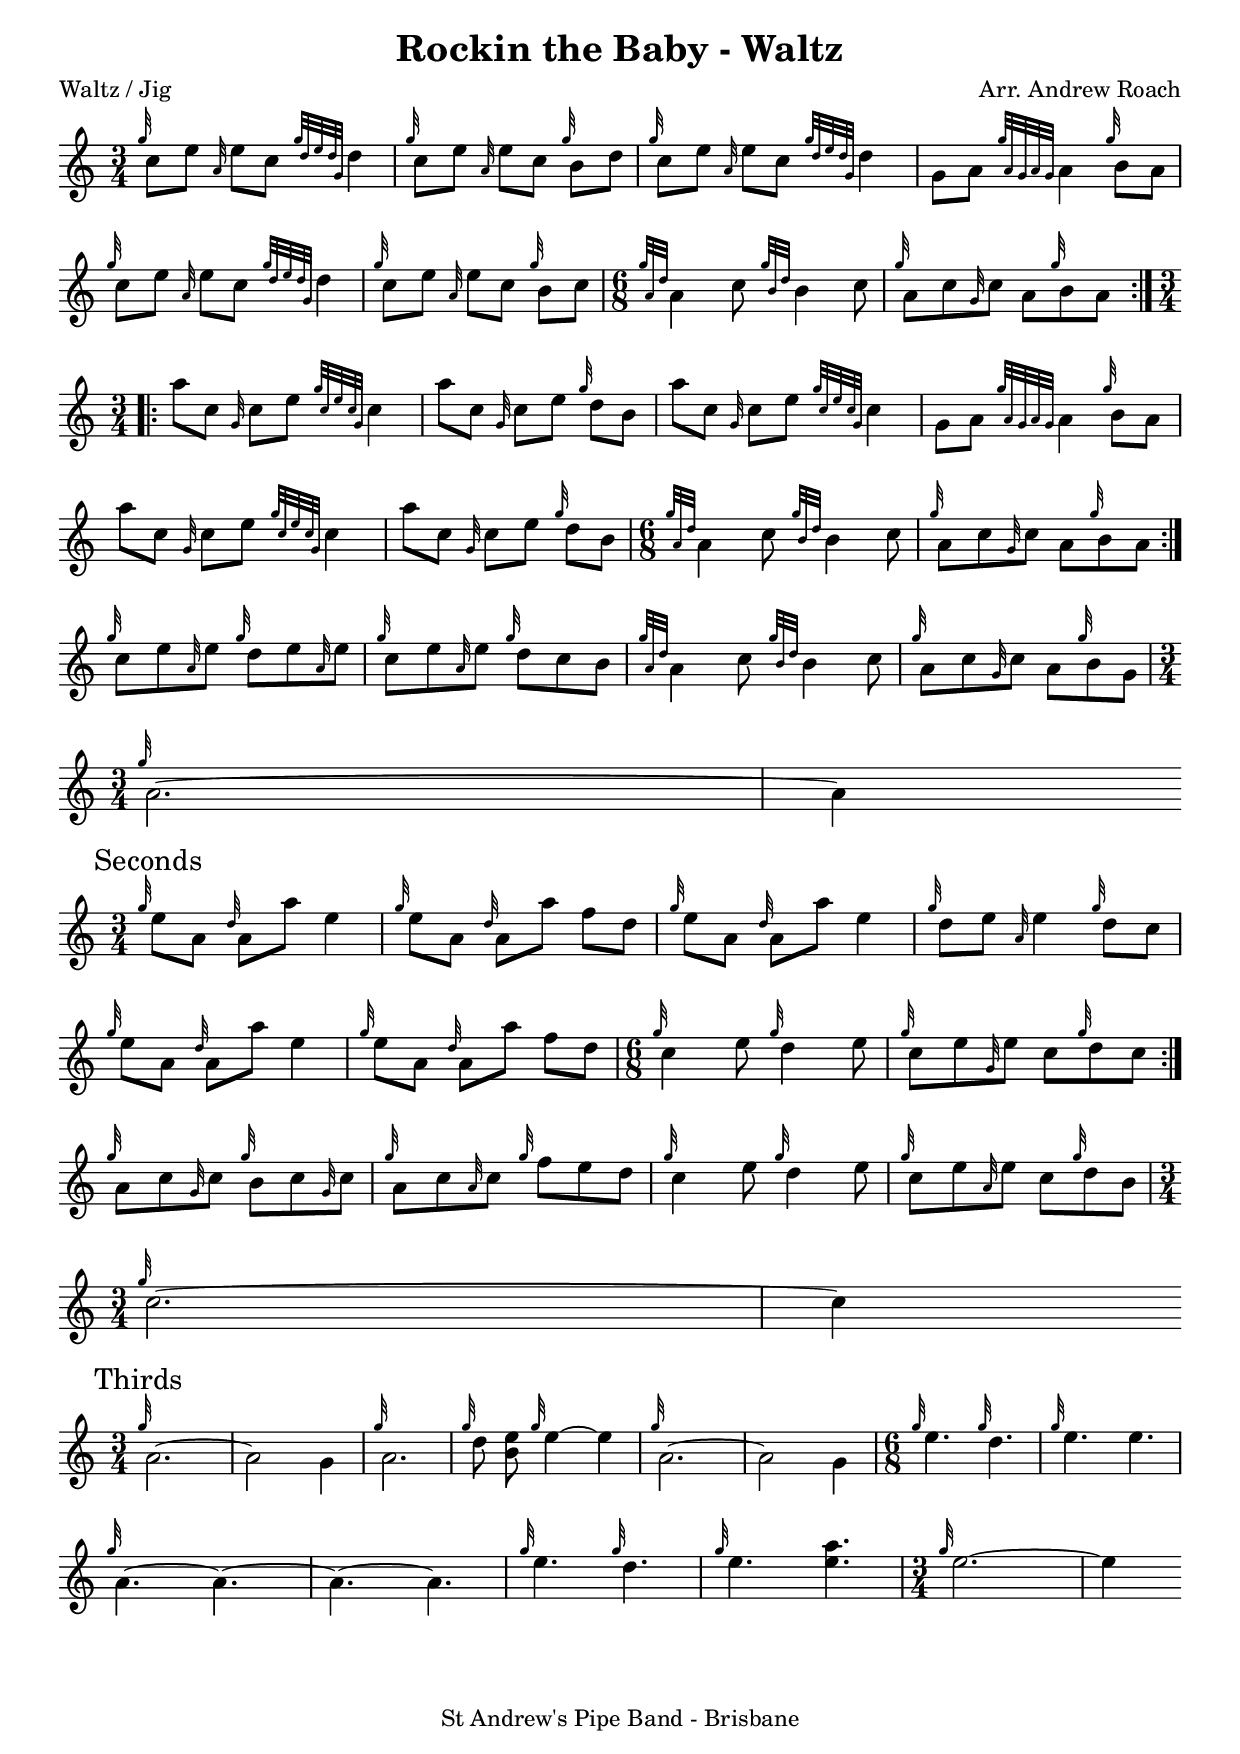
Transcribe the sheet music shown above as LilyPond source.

\version "2.18.2"
\include "bagpipe.ly"
\include "../../bagpipe_new.ly"

\paper {
  indent = 0\mm
}
\layout {
  \context {
    \Score
    \override NonMusicalPaperColumn #'line-break-permission = ##f
  }
}

\header {
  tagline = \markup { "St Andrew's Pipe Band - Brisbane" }
  meter = "Waltz / Jig"
  title = "Rockin the Baby - Waltz"
  composer = ""
  arranger = "Arr. Andrew Roach"
}

waltzBeaming = {
  \set Timing.beamExceptions = #'()
  \set Timing.baseMoment = #(ly:make-moment 1/4)
  \set Timing.beatStructure = #'(1 1 1)
}

\score {
  {
    \bagpipeKey
    % Part 1
    \repeat volta 2 {
      \time 3/4
      \waltzBeaming
      \grg c8 e8 \gra e8 c8 \shaked d4
      \grg c8 e8 \gra e8 c8 \grg b8 d8
      \grg c8 e8 \gra e8 c8 \shaked d4
      G8 a8 \gbirl a4 \grg b8 a8
      \break


      \grg c8 e8 \gra e8 c8 \shaked d4
      \grg c8 e8 \gra e8 c8 \grg b8 c8
      \time 6/8
      \dbla a4 c8 \dblb b4 c8

      \grg a8 c8 \grG c8 a8 \grg b8 a8
    }
    \break

    \repeat volta 2 {
      \time 3/4
      \waltzBeaming
      A8 c8 \grG c8 e8 \shakec c4
      A8 c8 \grG c8 e8 \grg d8 b8
      A8 c8 \grG c8 e8 \shakec c4
      G8 a8 \gbirl a4 \grg b8 a8
      \break


      A8 c8 \grG c8 e8 \shakec c4
      A8 c8 \grG c8 e8 \grg d8 b8
      
      \time 6/8
      \dbla a4 c8 \dblb b4 c8

      \grg a8 c8 \grG c8 a8 \grg b8 a8
    }
    \break

    {
      \grg c8 e8 \gra e8 \grg d8 e8 \gra e8
      \grg c8 e8 \gra e8 \grg d8 c8 b8
      
      \dbla a4 c8 \dblb b4 c8
      
      \grg a8 c8 \grG c8 a8 \grg b8 G8
      \break
      
      \time 3/4
      \grg a2. ~ a4
    }
  }
}
\score {
    {
    \bagpipeKey
    
    \mark "Seconds"
    \repeat volta 2 {
      \time 3/4
      \waltzBeaming
      \grg e8 a8 \grd a8 A8 e4
      \grg e8 a8 \grd a8 A8 f8 d8
      \grg e8 a8 \grd a8 A8 e4
      \grg d8 e8 \gra e4 \grg d8 c8
      \break


      \grg e8 a8 \grd a8 A8 e4
      \grg e8 a8 \grd a8 A8 f8 d8
      
      \time 6/8
      \grg c4 e8 \grg d4 e8

      \grg c8 e8 \grG e8 c8 \grg d8 c8
    }
    \break

    % Part 3
    {
      \grg a8 c8 \grG c8 \grg b8 c8 \grG c8
      \grg a8 c8 \gra c8 \grg f8 e8 d8
      
      \grg c4 e8 \grg d4 e8
      
      \grg c8 e8 \gra e8 c8 \grg d8 b8
      \break
      
      \break
      \time 3/4
      {
       \grg c2. ~ c4
      }
      
    }
  }
}
\score {
    {
    \bagpipeKey
    
    \mark "Thirds"


    % Part 1
    {
      \time 3/4
      \waltzBeaming
      \grg a2. ~ a2 G4
      \grg a2. \grg d8
      \new Voice <<
        { e8 }
        { b8 }
      >>
      \grg e4 ~ e4
      
      \grg a2. ~ a2 G4
      \time 6/8
      \grg e4. \grg d4.
      \grg e4. e4.
      
      \break
      
      \grg a4. ~ a4. ~ a4. ~ a4.
      \grg e4. \grg d4.
      \grg e4.
      \new Voice <<
        { A4. }
        { e4. }
      >> 
      \time 3/4
      {
        \grg e2. ~ e4
      }
      
    }
  }
}